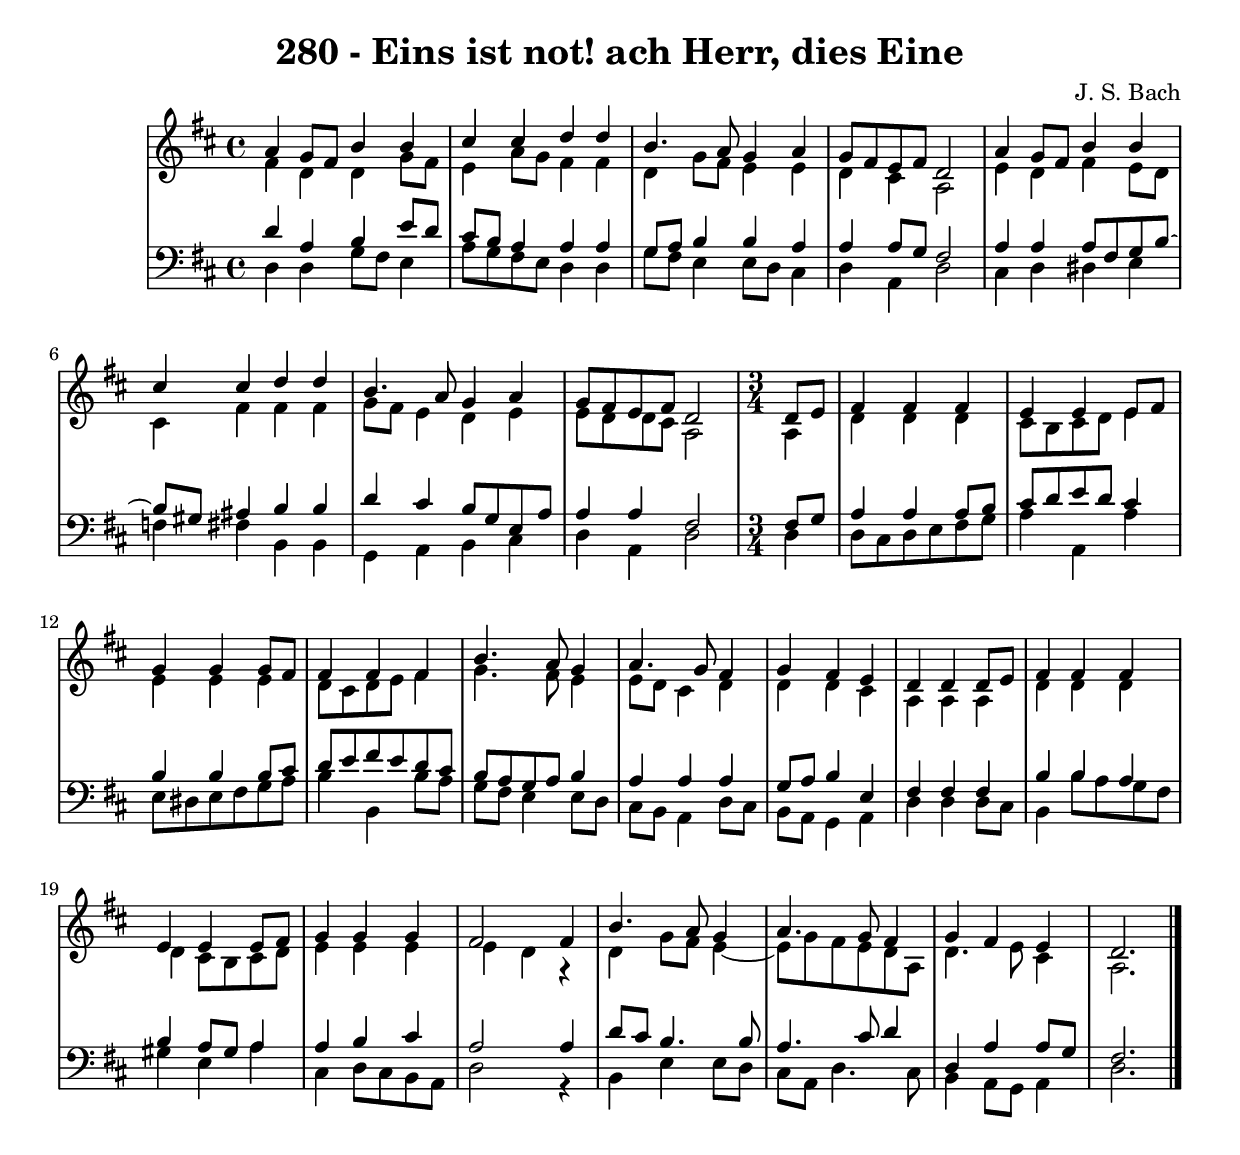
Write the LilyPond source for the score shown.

\version "2.10.33"

\header {
  title = "280 - Eins ist not! ach Herr, dies Eine"
  composer = "J. S. Bach"
}


global = {
  \time 4/4
  \key d \major
}


soprano = \relative c'' {
  a4 g8 fis8 b4 b4 
  cis4 cis4 d4 d4 
  b4. a8 g4 a4 
  g8 fis8 e8 fis8 d2 
  a'4 g8 fis8 b4 b4   %5
  cis4 cis4 d4 d4 
  b4. a8 g4 a4 
  g8 fis8 e8 fis8 d2
  \time 3/4
  \partial 4 d8 e8
  fis4 fis4 fis4 
  e4 e4 e8 fis8
  g4 g4 g8 fis8
  fis4 fis4 fis4
  b4. a8 g4 
  a4. g8 fis4
  g4 fis4 e4
  d4 d4 d8 e8
  fis4 fis4 fis4
  e4 e4 e8 fis8
  g4 g4 g4
  fis2 fis4
  b4. a8 g4 
  a4. g8 fis4
  g4 fis4 e4
  d2.
}

alto = \relative c' {
  fis4 d4 d4 g8 fis8 
  e4 a8 g8 fis4 fis4 
  d4 g8 fis8 e4 e4 
  d4 cis4 a2 
  e'4 d4 fis4 e8 d8
  cis4 fis4 fis4 fis4 
  g8 fis8 e4 d4 e4 
  e8 d8 d8 cis8 a2 
  \time 3/4
  \partial 4 a4
  d4 d4 d4 
  cis8 b8 cis8 d8 e4
  e4 e4 e4
  d8 cis8 d8 e8 fis4
  g4. fis8 e4 
  e8 d8 cis4 d4
  d4 d4 cis4
  a4 a4 a4
  d4 d4 d4
  d4 cis8 b8 cis8 d8
  e4 e4 e4
  e4 d4 r4
  d4 g8 fis8 e4~ 
  e8 g8 fis8 e8 d8 a8
  d4. e8 cis4
  a2.
}

tenor = \relative c' {
  d4 a4 b4 e8 d8 
  cis8 b8 a4 a4 a4 
  g8 a8 b4 b4 a4 
  a4 a8 g8 fis2 
  a4 a4 a8 fis8 g8 b8~
  b8 gis8 ais4 b4 b4 
  d4 cis4 b8 g8 e8 a8 
  a4 a4 fis2
  \time 3/4
  \partial 4 fis8 g8
  a4 a4 a8 b8 
  cis8 d8 e8 d8 cis4
  b4 b4 b8 cis8
  d8 e8 fis8 e8 d8 cis8
  b8 a8 g8 a8 b4 
  a4 a4 a4
  g8 a8 b4 e,4
  fis4 fis4 fis4
  b4 b4 a4
  b4 a8 gis8 a4
  a4 b4 cis4
  a2 a4
  d8 cis8 b4. b8 
  a4. cis8 d4
  d,4 a'4 a8 g8
  fis2.
}

baixo = \relative c {
  d4 d4 g8 fis8 e4 
  a8 g8 fis8 e8 d4 d4 
  g8 fis8 e4 e8 d8 cis4 
  d4 a4 d2 
  cis4 d4 dis4 e4
  f4 fis4 b,4 b4 
  g4 a4 b4 cis4 
  d4 a4 d2 
  \time 3/4
  \partial 4 d4
  d8 cis8 d8 e8 fis8 g8 
  a4 a,4 a'4
  e8 dis8 e8 fis8 g8 a8
  b4 b,4 b'8 a8
  g8 fis8 e4 e8 d8 
  cis8 b8 a4 d8 cis8
  b8 a8 g4 a4
  d4 d4 d8 cis8
  b4 b'8 a8 g8 fis8
  gis4 e4 a4
  cis,4 d8 cis8 b8 a8
  d2 r4
  b4 e4 e8 d8 
  cis8 a8 d4. cis8
  b4 a8 g8 a4
  d2.
}

\score {
  <<
    \new StaffGroup <<
      \override StaffGroup.SystemStartBracket #'style = #'line 
      \new Staff {
        <<
          \global
          \new Voice = "soprano" { \voiceOne \soprano }
          \new Voice = "alto" { \voiceTwo \alto }
        >>
      }
      \new Staff {
        <<
          \global
          \clef "bass"
          \new Voice = "tenor" {\voiceOne \tenor }
          \new Voice = "baixo" { \voiceTwo \baixo \bar "|."}
        >>
      }
    >>
  >>
  \layout {}
  \midi {}
}